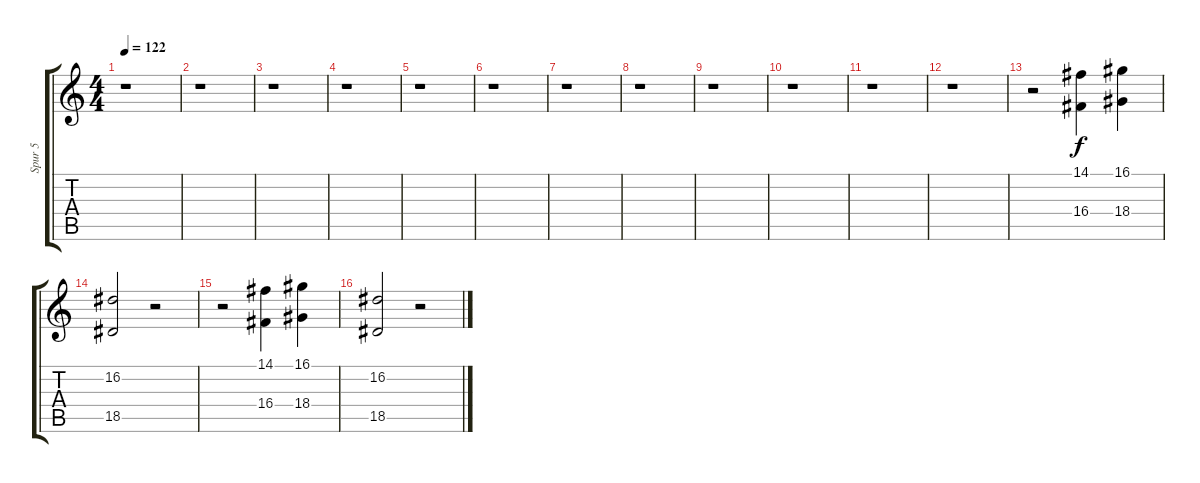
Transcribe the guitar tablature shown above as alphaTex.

\track ("Spur 5" "Spur 5") {instrument stringensemble2}
\staff {score tabs}
\tuning (E4 B3 G3 D3 A2 E2) {hide}
\ts (4 4)
\tempo 122
\clef g2
\ks c
r.1{dy f} |
r.1 |
r.1 |
r.1 |
r.1 |
r.1 |
r.1 |
r.1 |
r.1 |
r.1 |
r.1 |
r.1 |
r.2 (14.1 16.4).4 (16.1 18.4).4 |
(16.2 18.5).2 r.2 |
r.2 (14.1 16.4).4 (16.1 18.4).4 |
(16.2 18.5).2 r.2
